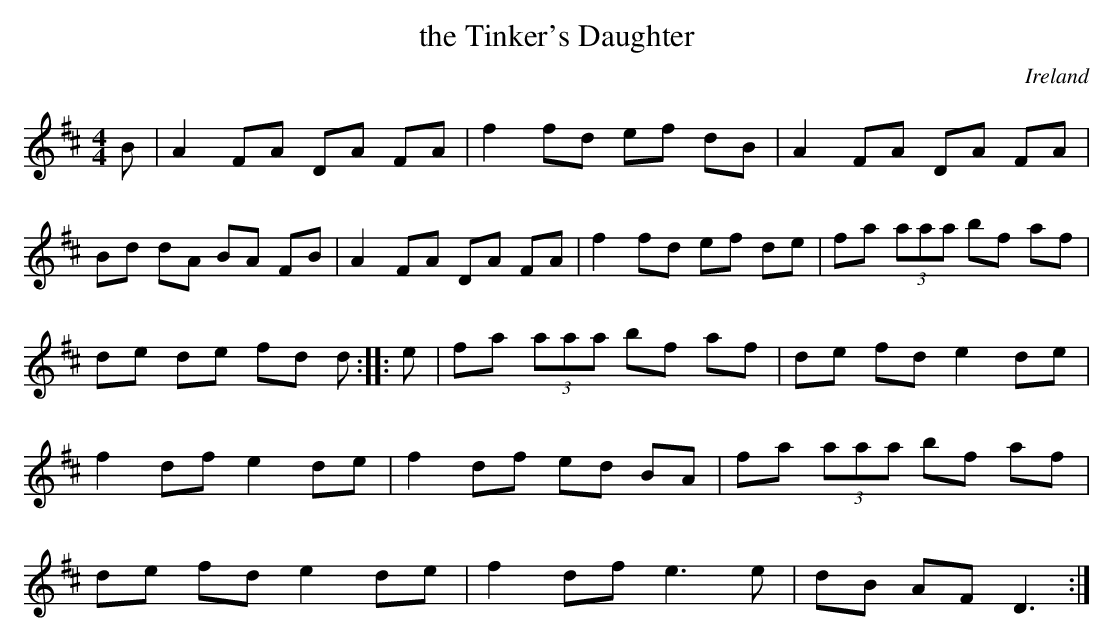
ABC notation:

X:1
T:the Tinker's Daughter
O:Ireland
M:4/4
K:D
B|\
A2 FA DA FA|f2 fd ef dB|\
A2 FA DA FA|Bd dA BA FB|\
A2 FA DA FA|f2 fd ef de|\
fa (3aaa bf af|de de fd d::\
e|\
fa (3aaa bf af|de fd e2 de|\
f2 df e2 de|f2 df ed BA|\
fa (3aaa bf af|de fd e2 de|\
f2df e3e|dB AF D3:|\
